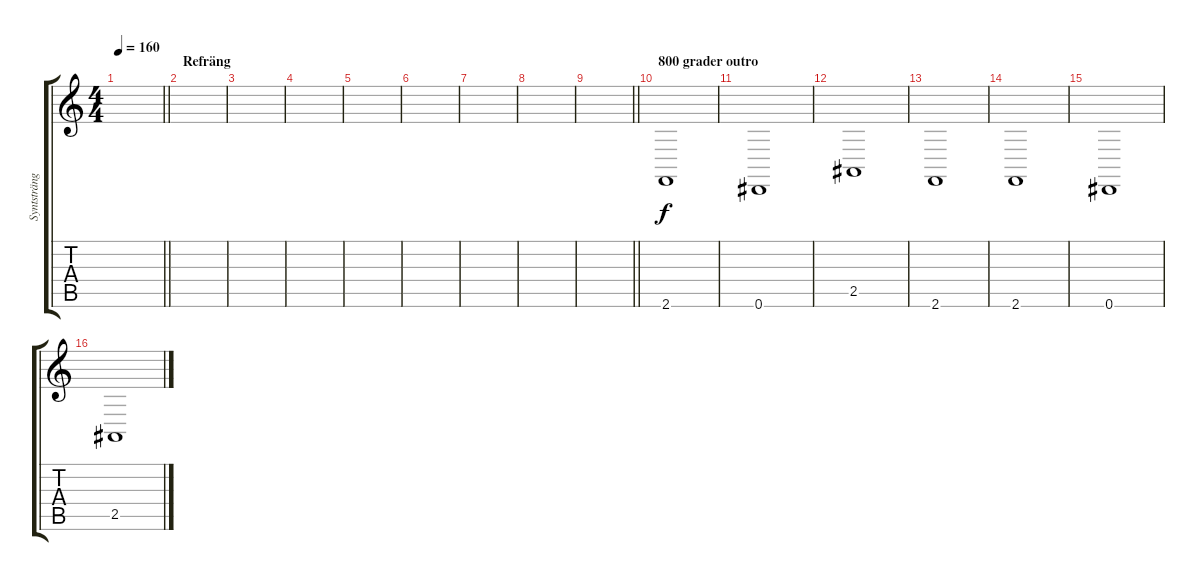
\track ("Syntsträngar" "Syntsträng") {instrument stringensemble1}
\staff {score tabs}
\tuning (Eb4 Bb3 Gb3 Db3 Ab2 Eb2) {hide}
\ts (4 4)
\tempo 160
\clef g2
\barLineRight lightlight
\ks c
|
\section ("" "Refräng")
|
|
|
|
|
|
|
\barLineRight lightlight
|
\section ("" "800 grader outro")
2.6.1 |
0.6.1 |
2.5.1 |
2.6.1 |
2.6.1 |
0.6.1 |
2.5.1
